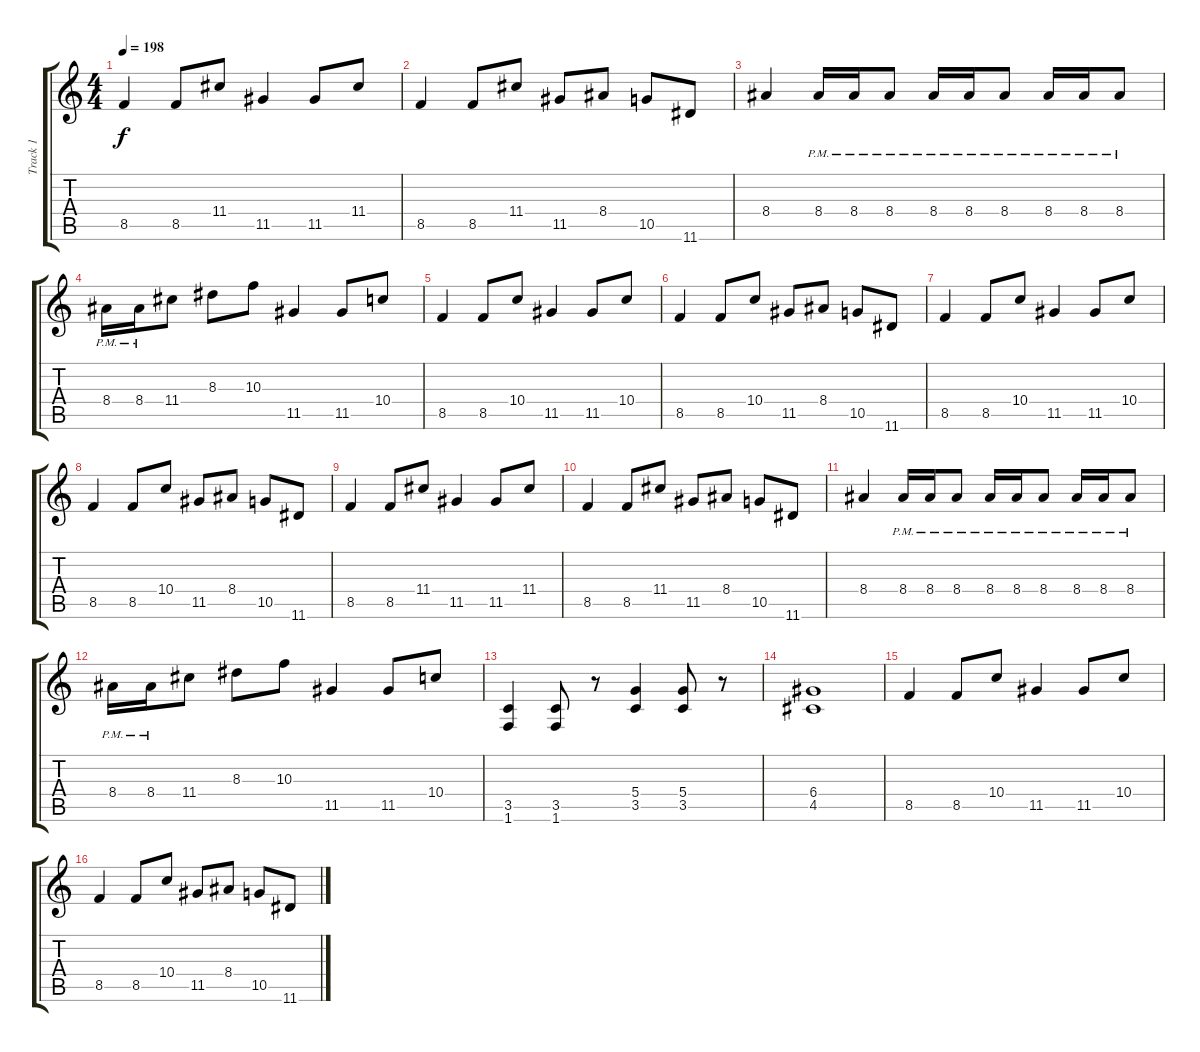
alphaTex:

\track ("Track 1" "Track 1") {instrument distortionguitar}
\staff {score tabs}
\tuning (E4 B3 G3 D3 A2 E2) {hide}
\ts (4 4)
\tempo 198
\clef g2
\ks c
8.5.4{dy f} 8.5.8 11.4.8 11.5.4 11.5.8 11.4.8 |
8.5.4 8.5.8 11.4.8 11.5.8 8.4.8 10.5.8 11.6.8 |
8.4.4 8.4{pm}.16 8.4{pm}.16 8.4{pm}.8 8.4{pm}.16 8.4{pm}.16 8.4{pm}.8 8.4{pm}.16 8.4{pm}.16 8.4{pm}.8 |
8.4{pm}.16 8.4{pm}.16 11.4.8 8.3.8 10.3.8 11.5.4 11.5.8 10.4.8 |
8.5.4 8.5.8 10.4.8 11.5.4 11.5.8 10.4.8 |
8.5.4 8.5.8 10.4.8 11.5.8 8.4.8 10.5.8 11.6.8 |
8.5.4 8.5.8 10.4.8 11.5.4 11.5.8 10.4.8 |
8.5.4 8.5.8 10.4.8 11.5.8 8.4.8 10.5.8 11.6.8 |
8.5.4 8.5.8 11.4.8 11.5.4 11.5.8 11.4.8 |
8.5.4 8.5.8 11.4.8 11.5.8 8.4.8 10.5.8 11.6.8 |
8.4.4 8.4{pm}.16 8.4{pm}.16 8.4{pm}.8 8.4{pm}.16 8.4{pm}.16 8.4{pm}.8 8.4{pm}.16 8.4{pm}.16 8.4{pm}.8 |
8.4{pm}.16 8.4{pm}.16 11.4.8 8.3.8 10.3.8 11.5.4 11.5.8 10.4.8 |
(3.5 1.6).4 (3.5 1.6).8 r.8 (5.4 3.5).4 (5.4 3.5).8 r.8 |
(6.4 4.5).1 |
8.5.4 8.5.8 10.4.8 11.5.4 11.5.8 10.4.8 |
8.5.4 8.5.8 10.4.8 11.5.8 8.4.8 10.5.8 11.6.8
